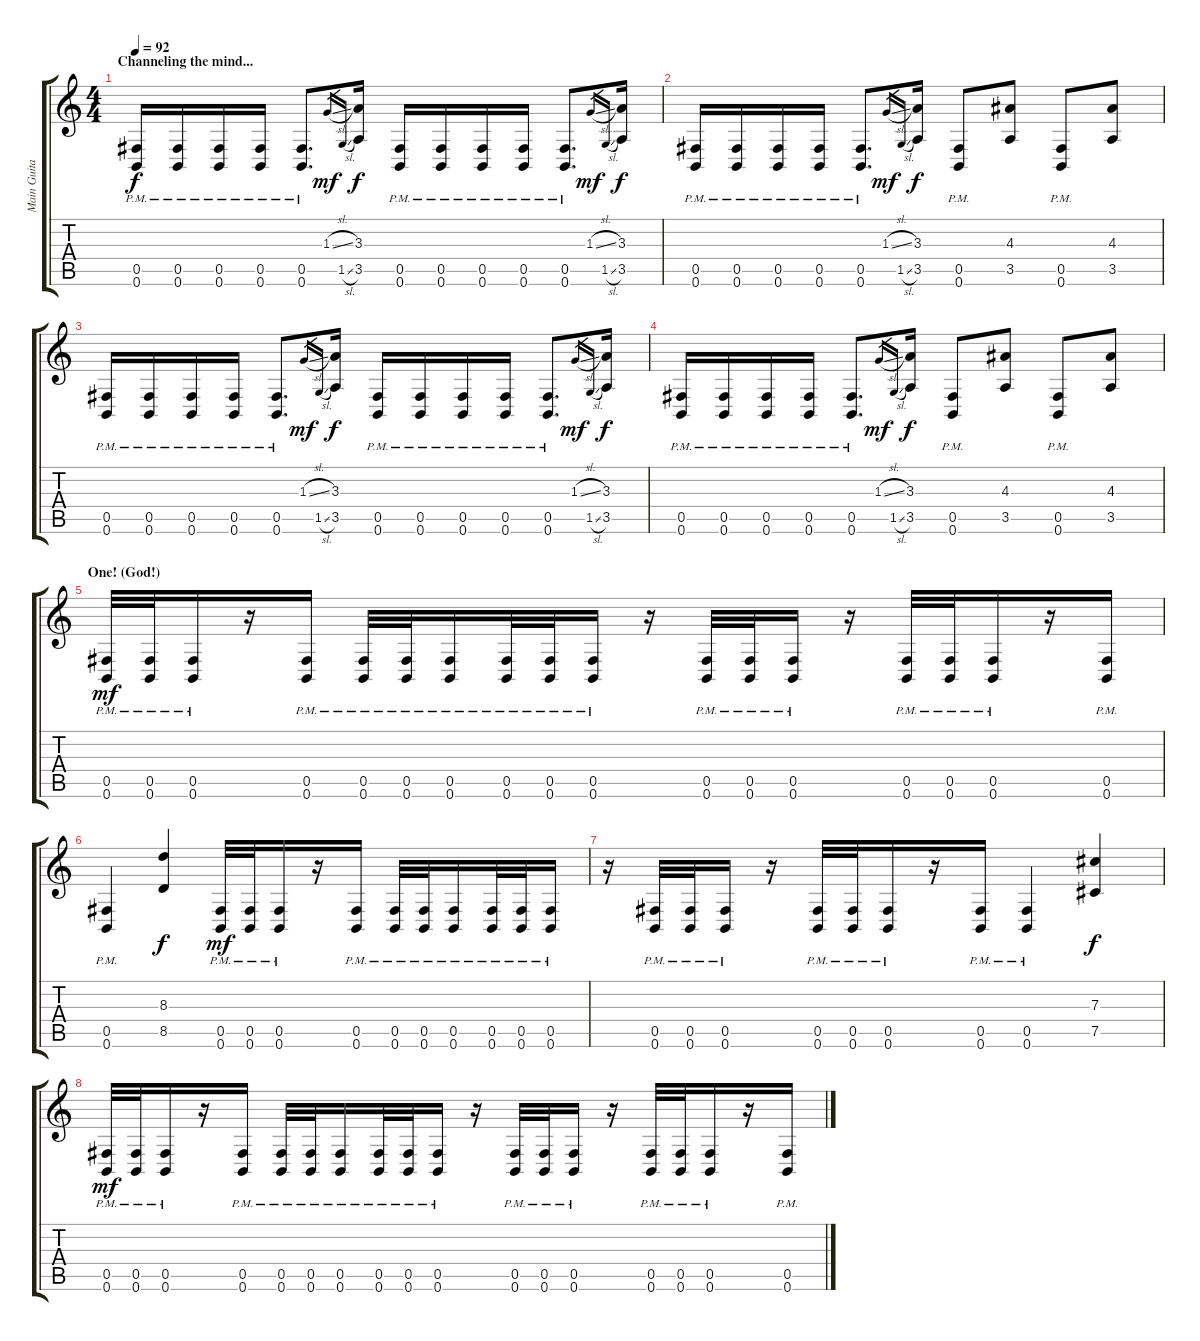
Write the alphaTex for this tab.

\track ("Main Guitar" "Main Guita") {instrument distortionguitar}
\staff {score tabs}
\tuning (Eb4 B3 Gb3 B2 Gb2 B1) {hide}
\ts (4 4)
\section ("" "Channeling the mind...")
\tempo 92
\clef g2
\ks c
(0.5{pm} 0.6{pm}).16{dy f} (0.5{pm} 0.6{pm}).16 (0.5{pm} 0.6{pm}).16 (0.5{pm} 0.6{pm}).16 (0.5{pm} 0.6{pm}).8{d} 1.3{sl}.16{gr dy mf} 1.5{sl}.16{gr} (3.3 3.5).16{dy f} (0.5{pm} 0.6{pm}).16 (0.5{pm} 0.6{pm}).16 (0.5{pm} 0.6{pm}).16 (0.5{pm} 0.6{pm}).16 (0.5{pm} 0.6{pm}).8{d} 1.3{sl}.16{gr dy mf} 1.5{sl}.16{gr} (3.3 3.5).16{dy f} |
(0.5{pm} 0.6{pm}).16 (0.5{pm} 0.6{pm}).16 (0.5{pm} 0.6{pm}).16 (0.5{pm} 0.6{pm}).16 (0.5{pm} 0.6{pm}).8{d} 1.3{sl}.16{gr dy mf} 1.5{sl}.16{gr} (3.3 3.5).16{dy f} (0.5{pm} 0.6{pm}).8 (4.3 3.5).8 (0.5{pm} 0.6{pm}).8 (4.3 3.5).8 |
(0.5{pm} 0.6{pm}).16 (0.5{pm} 0.6{pm}).16 (0.5{pm} 0.6{pm}).16 (0.5{pm} 0.6{pm}).16 (0.5{pm} 0.6{pm}).8{d} 1.3{sl}.16{gr dy mf} 1.5{sl}.16{gr} (3.3 3.5).16{dy f} (0.5{pm} 0.6{pm}).16 (0.5{pm} 0.6{pm}).16 (0.5{pm} 0.6{pm}).16 (0.5{pm} 0.6{pm}).16 (0.5{pm} 0.6{pm}).8{d} 1.3{sl}.16{gr dy mf} 1.5{sl}.16{gr} (3.3 3.5).16{dy f} |
(0.5{pm} 0.6{pm}).16 (0.5{pm} 0.6{pm}).16 (0.5{pm} 0.6{pm}).16 (0.5{pm} 0.6{pm}).16 (0.5{pm} 0.6{pm}).8{d} 1.3{sl}.16{gr dy mf} 1.5{sl}.16{gr} (3.3 3.5).16{dy f} (0.5{pm} 0.6{pm}).8 (4.3 3.5).8 (0.5{pm} 0.6{pm}).8 (4.3 3.5).8 |
\section ("" "One! (God!)")
(0.5{pm} 0.6{pm}).32{dy mf} (0.5{pm} 0.6{pm}).32 (0.5{pm} 0.6{pm}).16 r.16 (0.5{pm} 0.6{pm}).16 (0.5{pm} 0.6{pm}).32 (0.5{pm} 0.6{pm}).32 (0.5{pm} 0.6{pm}).16 (0.5{pm} 0.6{pm}).32 (0.5{pm} 0.6{pm}).32 (0.5{pm} 0.6{pm}).16 r.16 (0.5{pm} 0.6{pm}).32 (0.5{pm} 0.6{pm}).32 (0.5{pm} 0.6{pm}).16 r.16 (0.5{pm} 0.6{pm}).32 (0.5{pm} 0.6{pm}).32 (0.5{pm} 0.6{pm}).16 r.16 (0.5{pm} 0.6{pm}).16 |
(0.5{pm} 0.6{pm}).4 (8.3 8.5).4{dy f} (0.5{pm} 0.6{pm}).32{dy mf} (0.5{pm} 0.6{pm}).32 (0.5{pm} 0.6{pm}).16 r.16 (0.5{pm} 0.6{pm}).16 (0.5{pm} 0.6{pm}).32 (0.5{pm} 0.6{pm}).32 (0.5{pm} 0.6{pm}).16 (0.5{pm} 0.6{pm}).32 (0.5{pm} 0.6{pm}).32 (0.5{pm} 0.6{pm}).16 |
r.16 (0.5{pm} 0.6{pm}).32 (0.5{pm} 0.6{pm}).32 (0.5{pm} 0.6{pm}).16 r.16 (0.5{pm} 0.6{pm}).32 (0.5{pm} 0.6{pm}).32 (0.5{pm} 0.6{pm}).16 r.16 (0.5{pm} 0.6{pm}).16 (0.5{pm} 0.6{pm}).4 (7.3 7.5).4{dy f} |
(0.5{pm} 0.6{pm}).32{dy mf} (0.5{pm} 0.6{pm}).32 (0.5{pm} 0.6{pm}).16 r.16 (0.5{pm} 0.6{pm}).16 (0.5{pm} 0.6{pm}).32 (0.5{pm} 0.6{pm}).32 (0.5{pm} 0.6{pm}).16 (0.5{pm} 0.6{pm}).32 (0.5{pm} 0.6{pm}).32 (0.5{pm} 0.6{pm}).16 r.16 (0.5{pm} 0.6{pm}).32 (0.5{pm} 0.6{pm}).32 (0.5{pm} 0.6{pm}).16 r.16 (0.5{pm} 0.6{pm}).32 (0.5{pm} 0.6{pm}).32 (0.5{pm} 0.6{pm}).16 r.16 (0.5{pm} 0.6{pm}).16
